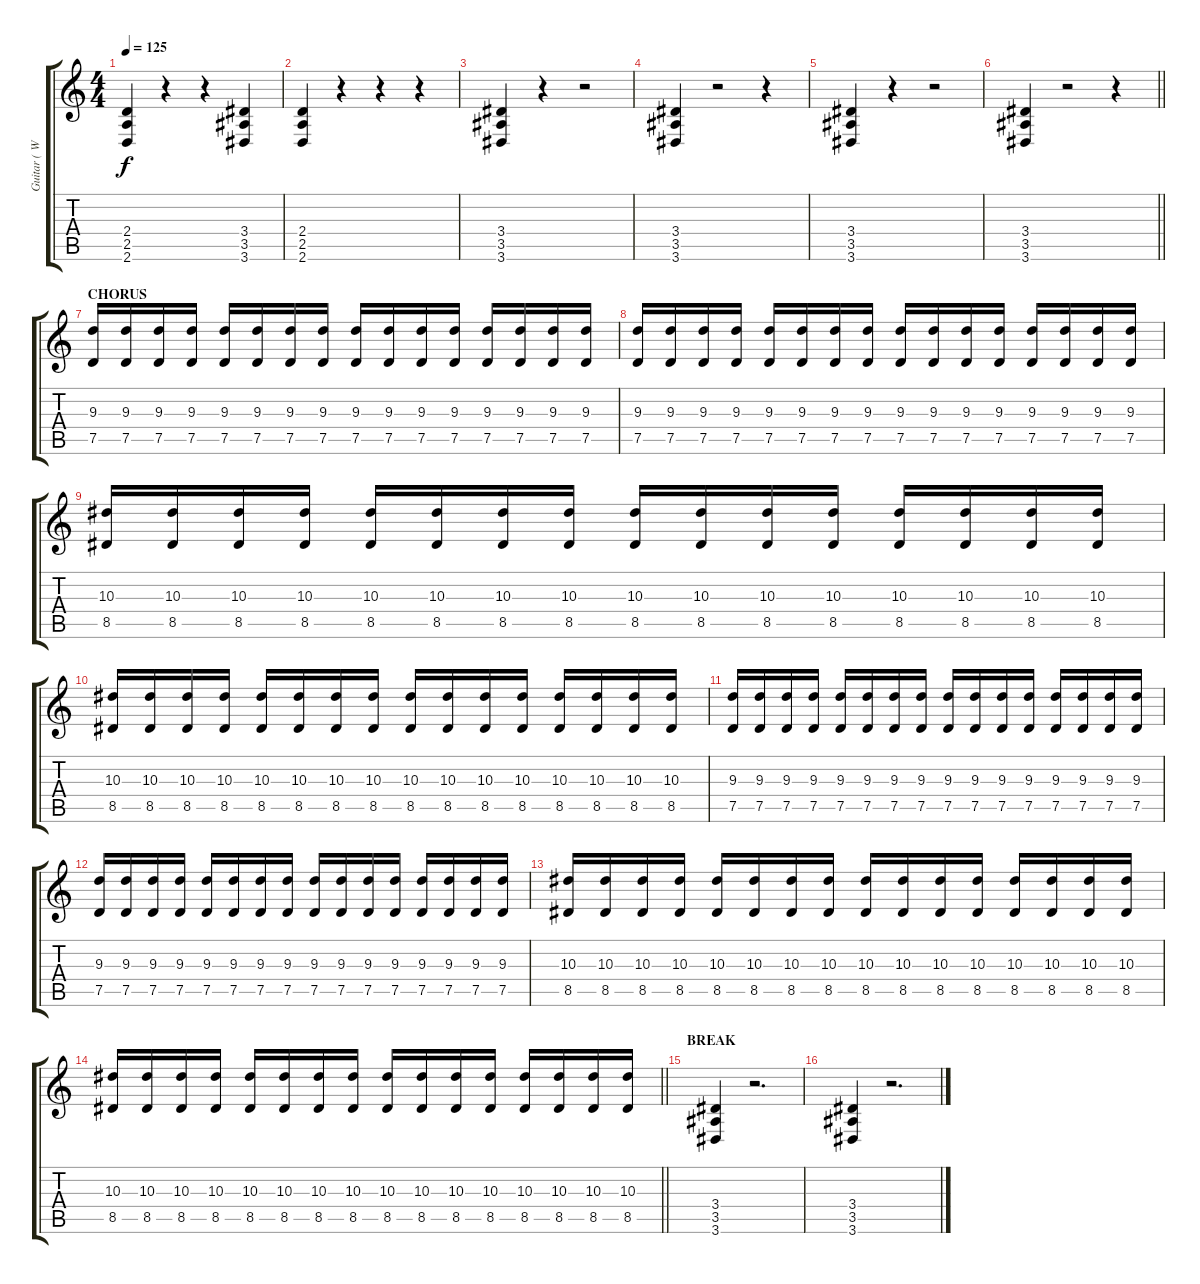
\track ("Guitar ( Wayne Static / Koichi Fukuda )" "Guitar ( W") {instrument distortionguitar}
\staff {score tabs}
\tuning (D4 A3 F3 C3 G2 C2) {hide}
\ts (4 4)
\tempo 125
\clef g2
\ks c
(2.4 2.5 2.6).4{dy f} r.4 r.4 (3.4 3.5 3.6).4 |
(2.4 2.5 2.6).4 r.4 r.4 r.4 |
(3.4 3.5 3.6).4 r.4 r.2 |
(3.4 3.5 3.6).4 r.2 r.4 |
(3.4 3.5 3.6).4 r.4 r.2 |
\barLineRight lightlight
(3.4 3.5 3.6).4 r.2 r.4 |
\section ("" "CHORUS")
(9.3 7.5).16 (9.3 7.5).16 (9.3 7.5).16 (9.3 7.5).16 (9.3 7.5).16 (9.3 7.5).16 (9.3 7.5).16 (9.3 7.5).16 (9.3 7.5).16 (9.3 7.5).16 (9.3 7.5).16 (9.3 7.5).16 (9.3 7.5).16 (9.3 7.5).16 (9.3 7.5).16 (9.3 7.5).16 |
(9.3 7.5).16 (9.3 7.5).16 (9.3 7.5).16 (9.3 7.5).16 (9.3 7.5).16 (9.3 7.5).16 (9.3 7.5).16 (9.3 7.5).16 (9.3 7.5).16 (9.3 7.5).16 (9.3 7.5).16 (9.3 7.5).16 (9.3 7.5).16 (9.3 7.5).16 (9.3 7.5).16 (9.3 7.5).16 |
(10.3 8.5).16 (10.3 8.5).16 (10.3 8.5).16 (10.3 8.5).16 (10.3 8.5).16 (10.3 8.5).16 (10.3 8.5).16 (10.3 8.5).16 (10.3 8.5).16 (10.3 8.5).16 (10.3 8.5).16 (10.3 8.5).16 (10.3 8.5).16 (10.3 8.5).16 (10.3 8.5).16 (10.3 8.5).16 |
(10.3 8.5).16 (10.3 8.5).16 (10.3 8.5).16 (10.3 8.5).16 (10.3 8.5).16 (10.3 8.5).16 (10.3 8.5).16 (10.3 8.5).16 (10.3 8.5).16 (10.3 8.5).16 (10.3 8.5).16 (10.3 8.5).16 (10.3 8.5).16 (10.3 8.5).16 (10.3 8.5).16 (10.3 8.5).16 |
(9.3 7.5).16 (9.3 7.5).16 (9.3 7.5).16 (9.3 7.5).16 (9.3 7.5).16 (9.3 7.5).16 (9.3 7.5).16 (9.3 7.5).16 (9.3 7.5).16 (9.3 7.5).16 (9.3 7.5).16 (9.3 7.5).16 (9.3 7.5).16 (9.3 7.5).16 (9.3 7.5).16 (9.3 7.5).16 |
(9.3 7.5).16 (9.3 7.5).16 (9.3 7.5).16 (9.3 7.5).16 (9.3 7.5).16 (9.3 7.5).16 (9.3 7.5).16 (9.3 7.5).16 (9.3 7.5).16 (9.3 7.5).16 (9.3 7.5).16 (9.3 7.5).16 (9.3 7.5).16 (9.3 7.5).16 (9.3 7.5).16 (9.3 7.5).16 |
(10.3 8.5).16 (10.3 8.5).16 (10.3 8.5).16 (10.3 8.5).16 (10.3 8.5).16 (10.3 8.5).16 (10.3 8.5).16 (10.3 8.5).16 (10.3 8.5).16 (10.3 8.5).16 (10.3 8.5).16 (10.3 8.5).16 (10.3 8.5).16 (10.3 8.5).16 (10.3 8.5).16 (10.3 8.5).16 |
\barLineRight lightlight
(10.3 8.5).16 (10.3 8.5).16 (10.3 8.5).16 (10.3 8.5).16 (10.3 8.5).16 (10.3 8.5).16 (10.3 8.5).16 (10.3 8.5).16 (10.3 8.5).16 (10.3 8.5).16 (10.3 8.5).16 (10.3 8.5).16 (10.3 8.5).16 (10.3 8.5).16 (10.3 8.5).16 (10.3 8.5).16 |
\section ("" "BREAK")
(3.4 3.5 3.6).4 r.2{d} |
(3.4 3.5 3.6).4 r.2{d}
